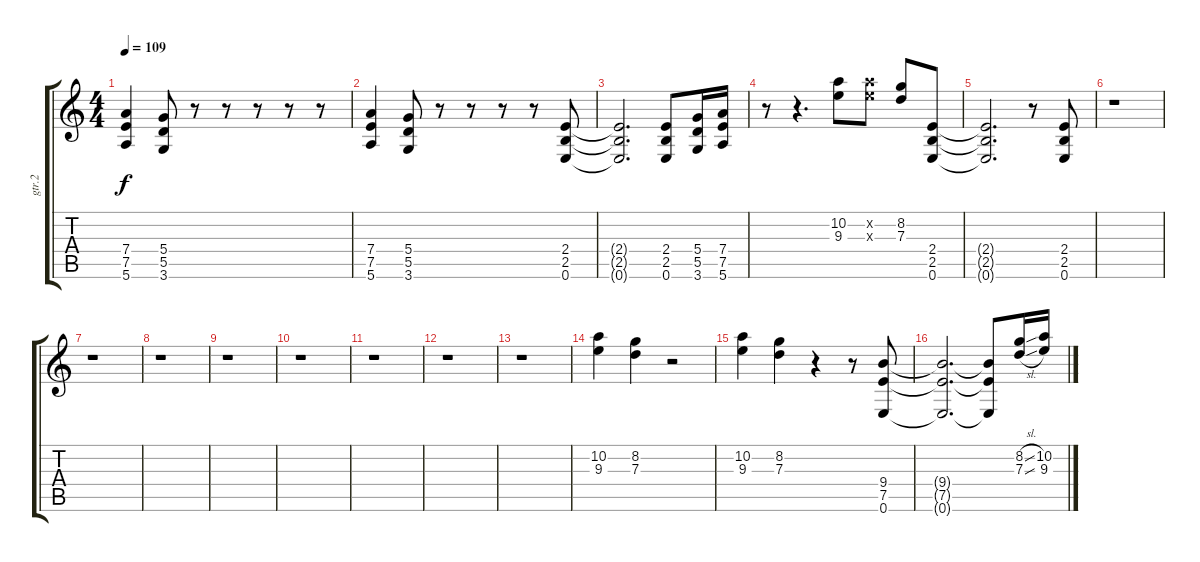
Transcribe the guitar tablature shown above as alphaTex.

\track ("gtr.2" "gtr.2") {instrument overdrivenguitar}
\staff {score tabs}
\tuning (E4 B3 G3 D3 A2 E2) {hide}
\ts (4 4)
\tempo 109
\clef g2
\ks c
(7.4 7.5 5.6).4{dy f} (5.4 5.5 3.6).8 r.8 r.8 r.8 r.8 r.8 |
(7.4 7.5 5.6).4 (5.4 5.5 3.6).8 r.8 r.8 r.8 r.8 (2.4 2.5 0.6).8 |
(2.4{t} 2.5{t} 0.6{t}).2{d} (2.4 2.5 0.6).8 (5.4 5.5 3.6).16 (7.4 7.5 5.6).16 |
r.8 r.4{d} (10.2 9.3).8 (10.2{x} 9.3{x}).8 (8.2 7.3).8 (2.4 2.5 0.6).8 |
(2.4{t} 2.5{t} 0.6{t}).2{d} r.8 (2.4 2.5 0.6).8 |
r.1 |
r.1 |
r.1 |
r.1 |
r.1 |
r.1 |
r.1 |
r.1 |
(10.2 9.3).4 (8.2 7.3).4 r.2 |
(10.2 9.3).4 (8.2 7.3).4 r.4 r.8 (9.4 7.5 0.6).8 |
(9.4{t} 7.5{t} 0.6{t}).2{d} (9.4{t} 7.5{t} 0.6{t}).8 (8.2{sl} 7.3{sl}).16 (10.2 9.3).16
